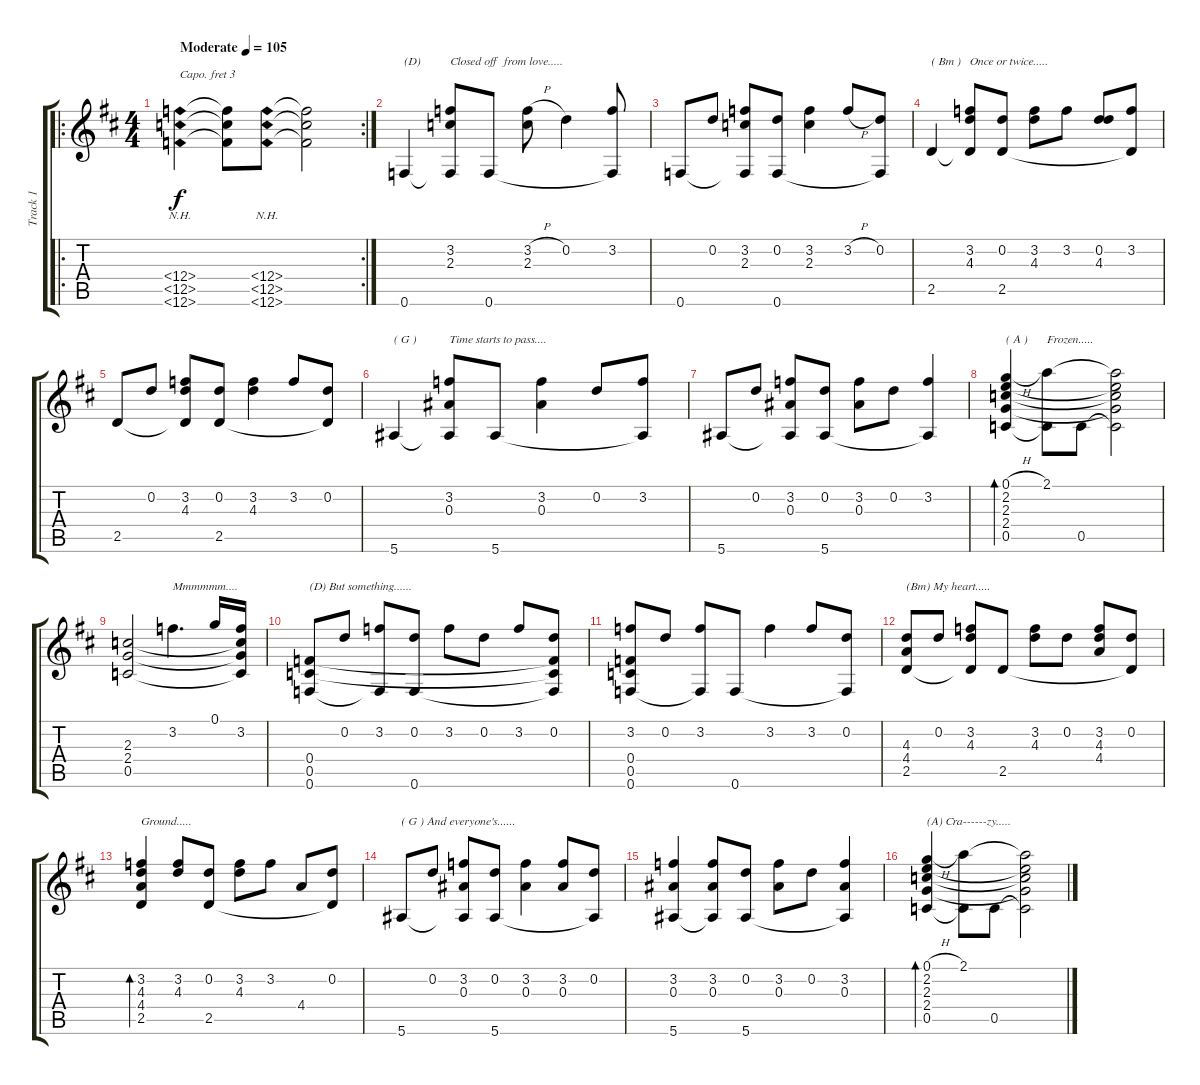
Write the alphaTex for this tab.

\track ("Track 1" "Track 1") {instrument electricguitarjazz}
\staff {score tabs}
\capo 3
\tuning (E4 B3 G3 D3 A2 D2) {hide}
\ro
\rc 2
\ts (4 4)
\tempo (105 "Moderate")
\clef g2
\ks d
(12.4{nh} 12.5{nh} 12.6{nh}).4{dy f instrument electricguitarjazz} (12.4{t} 12.5{t} 12.6{t}).8 (12.4{nh} 12.5{nh} 12.6{nh}).8 (12.4{t} 12.5{t} 12.6{t}).2 |
0.6.4{txt "(D)"} (3.2 2.3 0.6{t}).8{txt "Closed off  from love....."} 0.6.8 (3.2{h} 2.3).8 0.2.4 (3.2 0.6{t}).8 |
0.6.8 0.2.8 (3.2 2.3 0.6{t}).8 (0.2 0.6).8 (3.2 2.3).4 3.2{h}.8 (0.2 0.6{t}).8 |
2.5.4{txt "( Bm )"} (3.2 4.3 2.5{t}).8{txt "Once or twice....."} (0.2 2.5).8 (3.2 4.3).8 3.2.8 (0.2 4.3).8 (3.2 2.5{t}).8 |
2.5.8 0.2.8 (3.2 4.3 2.5{t}).8 (0.2 2.5).8 (3.2 4.3).4 3.2.8 (0.2 2.5{t}).8 |
5.6.4{txt "( G )"} (3.2 0.3 5.6{t}).8{txt "Time starts to pass...."} 5.6.8 (3.2 0.3).4 0.2.8 (3.2 5.6{t}).8 |
5.6.8 0.2.8 (3.2 0.3 5.6{t}).8 (0.2 5.6).8 (3.2 0.3).8 0.2.8 (3.2 5.6{t}).4 |
(0.1{h} 2.2 2.3 2.4 0.5).4{bd 240 txt "( A )"} (2.1 0.5{t}).8{txt "Frozen....."} 0.5.8 (2.1{t} 2.2{t} 2.3{t} 2.4{t} 0.5{t}).2 |
(2.3 2.4 0.5).2 3.2.4{d txt "Mmmmmm...."} 0.1.16 (3.2 2.3{t} 2.4{t} 0.5{t}).16 |
(0.4 0.5 0.6).8{txt "(D) But something......"} 0.2.8 (3.2 0.6{t}).8 (0.2 0.6).8 3.2.8 0.2.8 3.2.8 (0.2 0.4{t} 0.5{t} 0.6{t}).8 |
(3.2 0.4 0.5 0.6).8 0.2.8 (3.2 0.6{t}).8 0.6.8 3.2.4 3.2.8 (0.2 0.6{t}).8 |
(4.3 4.4 2.5).8{txt "(Bm) My heart....."} 0.2.8 (3.2 4.3 2.5{t}).8 2.5.8 (3.2 4.3).8 0.2.8 (3.2 4.3 4.4).8 (0.2 2.5{t}).8 |
(3.2 4.3 4.4 2.5).4{bd 120 txt "Ground....."} (3.2 4.3).8 (0.2 2.5).8 (3.2 4.3).8 3.2.8 4.4.8 (0.2 2.5{t}).8 |
5.6.8{txt "( G ) And everyone's......"} 0.2.8 (3.2 0.3 5.6{t}).8 (0.2 5.6).8 (3.2 0.3).4 (3.2 0.3).8 (0.2 5.6{t}).8 |
(3.2 0.3 5.6).4 (3.2 0.3 5.6{t}).8 (0.2 5.6).8 (3.2 0.3).8 0.2.8 (3.2 0.3 5.6{t}).4 |
(0.1{h} 2.2 2.3 2.4 0.5).4{bd 240 txt "(A) Cra------zy....."} (2.1 0.5{t}).8 0.5.8 (2.1{t} 2.2{t} 2.3{t} 2.4{t} 0.5{t}).2
